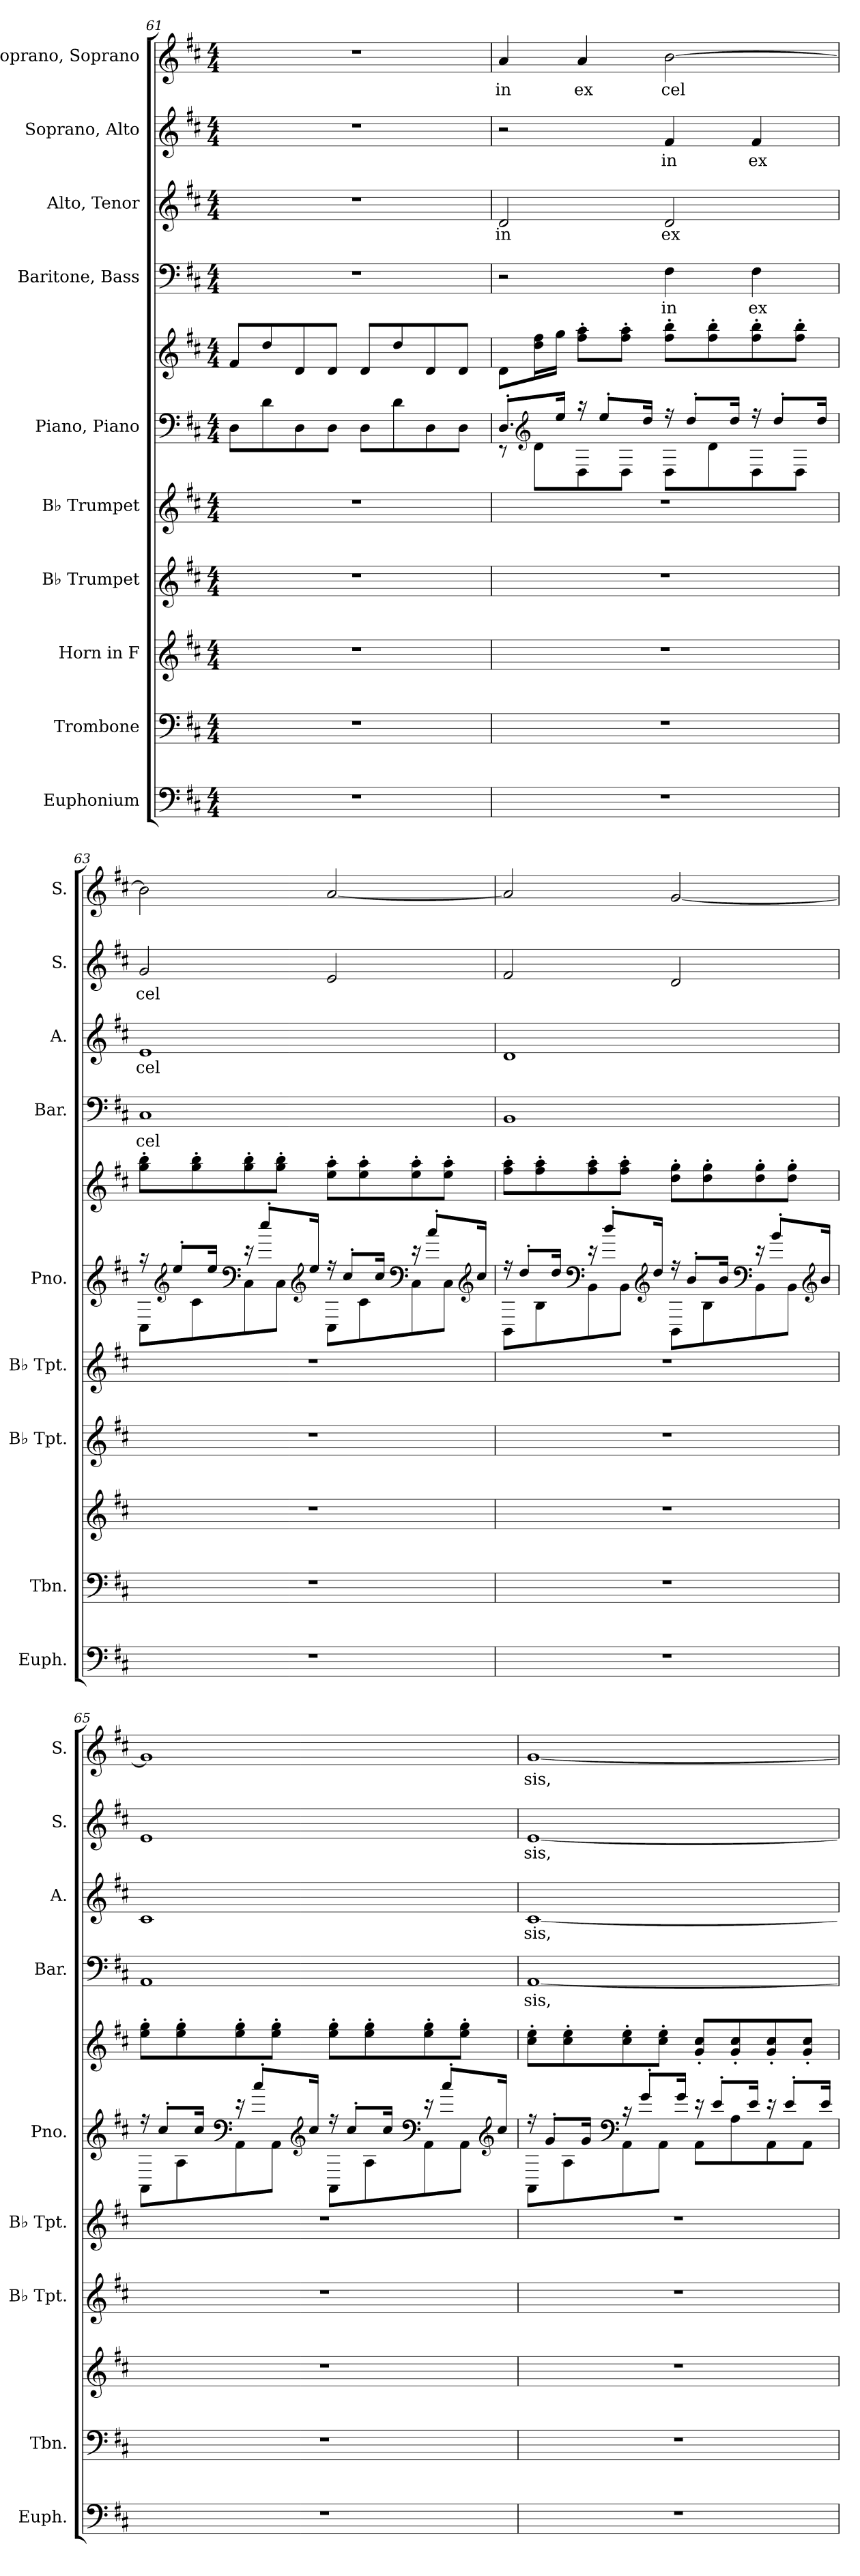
**kern	**kern	**kern	**kern	**kern	**kern	**kern	**kern	**text	**kern	**text	**kern	**text	**kern	**text
*part10	*part9	*part8	*part7	*part6	*part5	*part5	*part4	*part4	*part3	*part3	*part2	*part2	*part1	*part1
*staff11	*staff10	*staff9	*staff8	*staff7	*staff6	*staff5	*staff4	*staff4	*staff3	*staff3	*staff2	*staff2	*staff1	*staff1
*I"Euphonium	*I"Trombone	*I"Horn in F	*I"B♭ Trumpet	*I"B♭ Trumpet	*I"Piano, Piano	*	*I"Baritone, Bass	*	*I"Alto, Tenor	*	*I"Soprano, Alto	*	*I"Soprano, Soprano	*
*I'Euph.	*I'Tbn.	*	*I'B♭ Tpt.	*I'B♭ Tpt.	*I'Pno.	*	*I'Bar.	*	*I'A.	*	*I'S.	*	*I'S.	*
*clefF4	*clefF4	*clefG2	*clefG2	*clefG2	*clefF4	*clefG2	*clefF4	*	*clefG2	*	*clefG2	*	*clefG2	*
*	*	*ITrd4c7	*ITrd1c2	*ITrd1c2	*	*	*	*	*	*	*	*	*	*
*k[f#c#]	*k[f#c#]	*k[f#]	*k[]	*k[]	*k[f#c#]	*k[f#c#]	*k[f#c#]	*	*k[f#c#]	*	*k[f#c#]	*	*k[f#c#]	*
*M4/4	*M4/4	*M4/4	*M4/4	*M4/4	*M4/4	*M4/4	*M4/4	*	*M4/4	*	*M4/4	*	*M4/4	*
=61	=61	=61	=61	=61	=61	=61	=61	=61	=61	=61	=61	=61	=61	=61
1r	1r	1r	1r	1r	8D\L	8f#/L	1r	.	1r	.	1r	.	1r	.
.	.	.	.	.	8d\	8dd/	.	.	.	.	.	.	.	.
.	.	.	.	.	8D\	8d/	.	.	.	.	.	.	.	.
.	.	.	.	.	8D\J	8d/J	.	.	.	.	.	.	.	.
.	.	.	.	.	8D\L	8d/L	.	.	.	.	.	.	.	.
.	.	.	.	.	8d\	8dd/	.	.	.	.	.	.	.	.
.	.	.	.	.	8D\	8d/	.	.	.	.	.	.	.	.
.	.	.	.	.	8D\J	8d/J	.	.	.	.	.	.	.	.
!!LO:PB:g=z
=62	=62	=62	=62	=62	=62	=62	=62	=62	=62	=62	=62	=62	=62	=62
*	*	*	*	*	*^	*	*	*	*	*	*	*	*	*
!	!	!	!	!	!	!	!	!	!	!	!LO:LY:b	!	!	!	!LO:LY:b
1r	1r	1r	1r	1r	8.D'/L	8r	8d\L	2r	.	2d/	in	2r	.	4a/	in
*	*	*	*	*	*clefG2	*	*	*	*	*	*	*	*	*	*
.	.	.	.	.	.	8d\L	16dd\ 16ff#\L	.	.	.	.	.	.	.	.
.	.	.	.	.	16ee/Jk	.	16gg\JJ	.	.	.	.	.	.	.	.
!	!	!	!	!	!	!	!	!	!	!	!	!	!	!	!LO:LY:b
.	.	.	.	.	16r	8D\	8ff#\' 8aa\'L	.	.	.	.	.	.	4a/	ex
.	.	.	.	.	8ee'/L	.	.	.	.	.	.	.	.	.	.
.	.	.	.	.	.	8D\J	8ff#\' 8aa\'J	.	.	.	.	.	.	.	.
.	.	.	.	.	16dd/Jk	.	.	.	.	.	.	.	.	.	.
!	!	!	!	!	!	!	!	!	!LO:LY:b	!	!LO:LY:b	!	!LO:LY:b	!	!LO:LY:b
.	.	.	.	.	16r	8D\L	8ff#\' 8bb\'L	4F#\	in	2d/	ex	4f#/	in	[2b\	cel
.	.	.	.	.	8dd'/L	.	.	.	.	.	.	.	.	.	.
.	.	.	.	.	.	8d\	8ff#\' 8bb\'	.	.	.	.	.	.	.	.
.	.	.	.	.	16dd/Jk	.	.	.	.	.	.	.	.	.	.
!	!	!	!	!	!	!	!	!	!LO:LY:b	!	!	!	!LO:LY:b	!	!
.	.	.	.	.	16r	8D\	8ff#\' 8bb\'	4F#\	ex	.	.	4f#/	ex	.	.
.	.	.	.	.	8dd'/L	.	.	.	.	.	.	.	.	.	.
.	.	.	.	.	.	8D\J	8ff#\' 8bb\'J	.	.	.	.	.	.	.	.
.	.	.	.	.	16dd/Jk	.	.	.	.	.	.	.	.	.	.
!!LO:PB:g=z
=63	=63	=63	=63	=63	=63	=63	=63	=63	=63	=63	=63	=63	=63	=63	=63
!	!	!	!	!	!	!	!	!	!LO:LY:b	!	!LO:LY:b	!	!LO:LY:b	!	!
1r	1r	1r	1r	1r	16r	8C#\L	8gg\' 8bb\'L	1C#	cel	1e	cel	2g/	cel	2b\]	.
*	*	*	*	*	*clefG2	*	*	*	*	*	*	*	*	*	*
.	.	.	.	.	8ee'/L	.	.	.	.	.	.	.	.	.	.
.	.	.	.	.	.	8c#\	8gg\' 8bb\'	.	.	.	.	.	.	.	.
.	.	.	.	.	16ee/Jk	.	.	.	.	.	.	.	.	.	.
*	*	*	*	*	*clefF4	*	*	*	*	*	*	*	*	*	*
.	.	.	.	.	16r	8C#\	8gg\' 8bb\'	.	.	.	.	.	.	.	.
.	.	.	.	.	8ee'/L	.	.	.	.	.	.	.	.	.	.
.	.	.	.	.	.	8C#\J	8gg\' 8bb\'J	.	.	.	.	.	.	.	.
*	*	*	*	*	*clefG2	*	*	*	*	*	*	*	*	*	*
.	.	.	.	.	16ee/Jk	.	.	.	.	.	.	.	.	.	.
.	.	.	.	.	16r	8C#\L	8ee\' 8aa\'L	.	.	.	.	2e/	.	[2a/	.
.	.	.	.	.	8cc#'/L	.	.	.	.	.	.	.	.	.	.
.	.	.	.	.	.	8c#\	8ee\' 8aa\'	.	.	.	.	.	.	.	.
.	.	.	.	.	16cc#/Jk	.	.	.	.	.	.	.	.	.	.
*	*	*	*	*	*clefF4	*	*	*	*	*	*	*	*	*	*
.	.	.	.	.	16r	8C#\	8ee\' 8aa\'	.	.	.	.	.	.	.	.
.	.	.	.	.	8cc#'/L	.	.	.	.	.	.	.	.	.	.
.	.	.	.	.	.	8C#\J	8ee\' 8aa\'J	.	.	.	.	.	.	.	.
*	*	*	*	*	*clefG2	*	*	*	*	*	*	*	*	*	*
.	.	.	.	.	16cc#/Jk	.	.	.	.	.	.	.	.	.	.
!!LO:PB:g=z
=64	=64	=64	=64	=64	=64	=64	=64	=64	=64	=64	=64	=64	=64	=64	=64
1r	1r	1r	1r	1r	16r	8BB\L	8ff#\' 8aa\'L	1BB	.	1d	.	2f#/	.	2a/]	.
.	.	.	.	.	8dd'/L	.	.	.	.	.	.	.	.	.	.
.	.	.	.	.	.	8B\	8ff#\' 8aa\'	.	.	.	.	.	.	.	.
.	.	.	.	.	16dd/Jk	.	.	.	.	.	.	.	.	.	.
*	*	*	*	*	*clefF4	*	*	*	*	*	*	*	*	*	*
.	.	.	.	.	16r	8BB\	8ff#\' 8aa\'	.	.	.	.	.	.	.	.
.	.	.	.	.	8dd'/L	.	.	.	.	.	.	.	.	.	.
.	.	.	.	.	.	8BB\J	8ff#\' 8aa\'J	.	.	.	.	.	.	.	.
*	*	*	*	*	*clefG2	*	*	*	*	*	*	*	*	*	*
.	.	.	.	.	16dd/Jk	.	.	.	.	.	.	.	.	.	.
.	.	.	.	.	16r	8BB\L	8dd\' 8gg\'L	.	.	.	.	2d/	.	[2g/	.
.	.	.	.	.	8b'/L	.	.	.	.	.	.	.	.	.	.
.	.	.	.	.	.	8B\	8dd\' 8gg\'	.	.	.	.	.	.	.	.
.	.	.	.	.	16b/Jk	.	.	.	.	.	.	.	.	.	.
*	*	*	*	*	*clefF4	*	*	*	*	*	*	*	*	*	*
.	.	.	.	.	16r	8BB\	8dd\' 8gg\'	.	.	.	.	.	.	.	.
.	.	.	.	.	8b'/L	.	.	.	.	.	.	.	.	.	.
.	.	.	.	.	.	8BB\J	8dd\' 8gg\'J	.	.	.	.	.	.	.	.
*	*	*	*	*	*clefG2	*	*	*	*	*	*	*	*	*	*
.	.	.	.	.	16b/Jk	.	.	.	.	.	.	.	.	.	.
!!LO:PB:g=z
=65	=65	=65	=65	=65	=65	=65	=65	=65	=65	=65	=65	=65	=65	=65	=65
1r	1r	1r	1r	1r	16r	8AA\L	8ee\' 8gg\'L	1AA	.	1c#	.	1e	.	1g]	.
.	.	.	.	.	8cc#'/L	.	.	.	.	.	.	.	.	.	.
.	.	.	.	.	.	8A\	8ee\' 8gg\'	.	.	.	.	.	.	.	.
.	.	.	.	.	16cc#/Jk	.	.	.	.	.	.	.	.	.	.
*	*	*	*	*	*clefF4	*	*	*	*	*	*	*	*	*	*
.	.	.	.	.	16r	8AA\	8ee\' 8gg\'	.	.	.	.	.	.	.	.
.	.	.	.	.	8cc#'/L	.	.	.	.	.	.	.	.	.	.
.	.	.	.	.	.	8AA\J	8ee\' 8gg\'J	.	.	.	.	.	.	.	.
*	*	*	*	*	*clefG2	*	*	*	*	*	*	*	*	*	*
.	.	.	.	.	16cc#/Jk	.	.	.	.	.	.	.	.	.	.
.	.	.	.	.	16r	8AA\L	8ee\' 8gg\'L	.	.	.	.	.	.	.	.
.	.	.	.	.	8cc#'/L	.	.	.	.	.	.	.	.	.	.
.	.	.	.	.	.	8A\	8ee\' 8gg\'	.	.	.	.	.	.	.	.
.	.	.	.	.	16cc#/Jk	.	.	.	.	.	.	.	.	.	.
*	*	*	*	*	*clefF4	*	*	*	*	*	*	*	*	*	*
.	.	.	.	.	16r	8AA\	8ee\' 8gg\'	.	.	.	.	.	.	.	.
.	.	.	.	.	8cc#'/L	.	.	.	.	.	.	.	.	.	.
.	.	.	.	.	.	8AA\J	8ee\' 8gg\'J	.	.	.	.	.	.	.	.
*	*	*	*	*	*clefG2	*	*	*	*	*	*	*	*	*	*
.	.	.	.	.	16cc#/Jk	.	.	.	.	.	.	.	.	.	.
!!LO:PB:g=z
=66	=66	=66	=66	=66	=66	=66	=66	=66	=66	=66	=66	=66	=66	=66	=66
!	!	!	!	!	!	!	!	!	!LO:LY:b	!	!LO:LY:b	!	!LO:LY:b	!	!LO:LY:b
1r	1r	1r	1r	1r	16r	8AA\L	8cc#\' 8ee\'L	[1AA	sis,	[1c#	sis,	[1e	sis,	[1g	sis,
.	.	.	.	.	8g'/L	.	.	.	.	.	.	.	.	.	.
.	.	.	.	.	.	8A\	8cc#\' 8ee\'	.	.	.	.	.	.	.	.
.	.	.	.	.	16g/Jk	.	.	.	.	.	.	.	.	.	.
*	*	*	*	*	*clefF4	*	*	*	*	*	*	*	*	*	*
.	.	.	.	.	16r	8AA\	8cc#\' 8ee\'	.	.	.	.	.	.	.	.
.	.	.	.	.	8g'/L	.	.	.	.	.	.	.	.	.	.
.	.	.	.	.	.	8AA\J	8cc#\' 8ee\'J	.	.	.	.	.	.	.	.
.	.	.	.	.	16g/Jk	.	.	.	.	.	.	.	.	.	.
.	.	.	.	.	16r	8AA\L	8g/' 8cc#/'L	.	.	.	.	.	.	.	.
.	.	.	.	.	8e'/L	.	.	.	.	.	.	.	.	.	.
.	.	.	.	.	.	8A\	8g/' 8cc#/'	.	.	.	.	.	.	.	.
.	.	.	.	.	16e/Jk	.	.	.	.	.	.	.	.	.	.
.	.	.	.	.	16r	8AA\	8g/' 8cc#/'	.	.	.	.	.	.	.	.
.	.	.	.	.	8e'/L	.	.	.	.	.	.	.	.	.	.
.	.	.	.	.	.	8AA\J	8g/' 8cc#/'J	.	.	.	.	.	.	.	.
.	.	.	.	.	16e/Jk	.	.	.	.	.	.	.	.	.	.
*	*	*	*	*	*v	*v	*	*	*	*	*	*	*	*	*
=	=	=	=	=	=	=	=	=	=	=	=	=	=	=
*-	*-	*-	*-	*-	*-	*-	*-	*-	*-	*-	*-	*-	*-	*-
